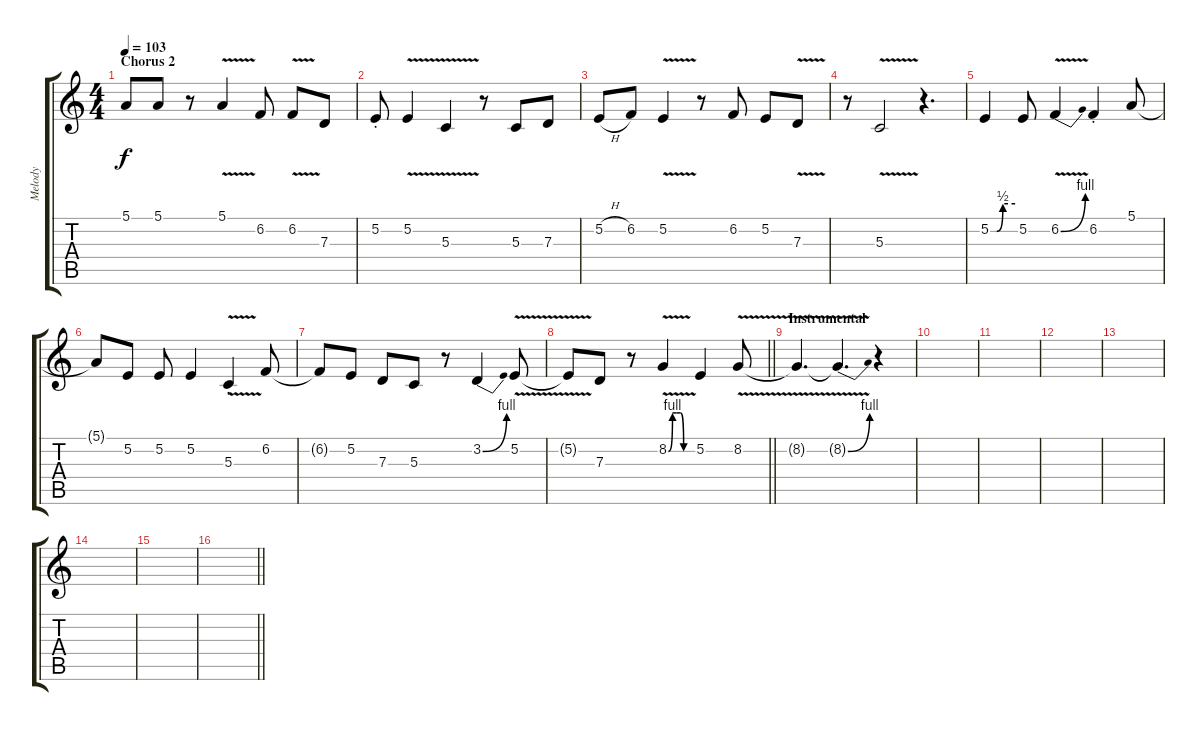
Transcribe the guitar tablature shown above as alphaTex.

\track ("Melody" "Melody") {instrument ocarina}
\staff {score tabs}
\tuning (E4 B3 G3 D3 A2 E2) {hide}
\ts (4 4)
\section ("" "Chorus 2")
\tempo 103
\clef g2
\ks c
5.1{t}.8{dy f} 5.1.8 r.8 5.1{v}.4 6.2.8 6.2{v}.8 7.3.8 |
5.2{st}.8 5.2{v}.4 5.3{v}.4 r.8 5.3.8 7.3.8 |
5.2{h}.8 6.2.8 5.2{v}.4 r.8 6.2.8 5.2.8 7.3{v}.8 |
r.8 5.3{v}.2 r.4{d} |
5.2{be (custom 0 0 15 0 30 2 60 2)}.4 5.2.8 6.2{be (bend 0 0 60 4) v}.4 6.2{st}.4 5.1.8 |
5.1{t}.8 5.2.8 5.2.8 5.2.4 5.3{v st}.4 6.2.8 |
6.2{t}.8 5.2.8 7.3.8 5.3.8 r.8 3.2{be (bend 0 0 60 4)}.4 5.2{v}.8 |
\barLineRight lightlight
5.2{t}.8 7.3.8 r.8 8.2{be (custom 0 0 10 4 20 4 30 4 38 0 60 0) v}.4 5.2.4 8.2{v}.8 |
\section ("" "Instrumental")
8.2{t}.4{d} 8.2{be (bend 0 0 60 4) v t}.4{d} r.4 |
|
|
|
|
|
|
\barLineRight lightlight
